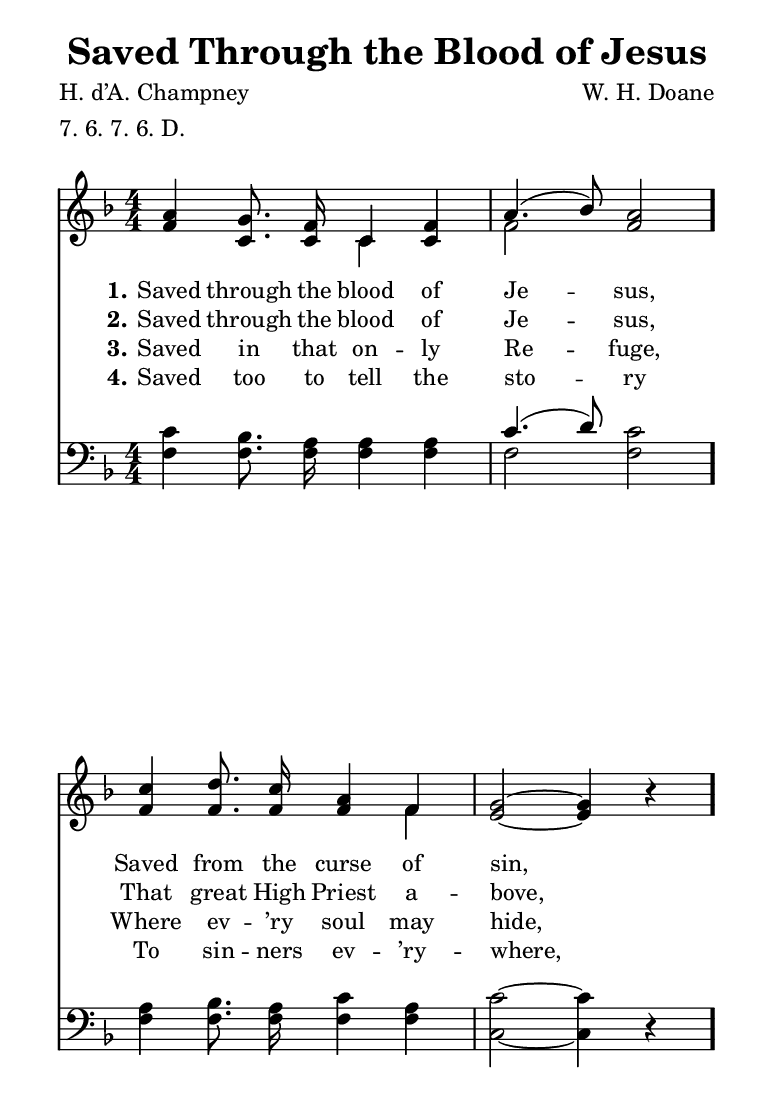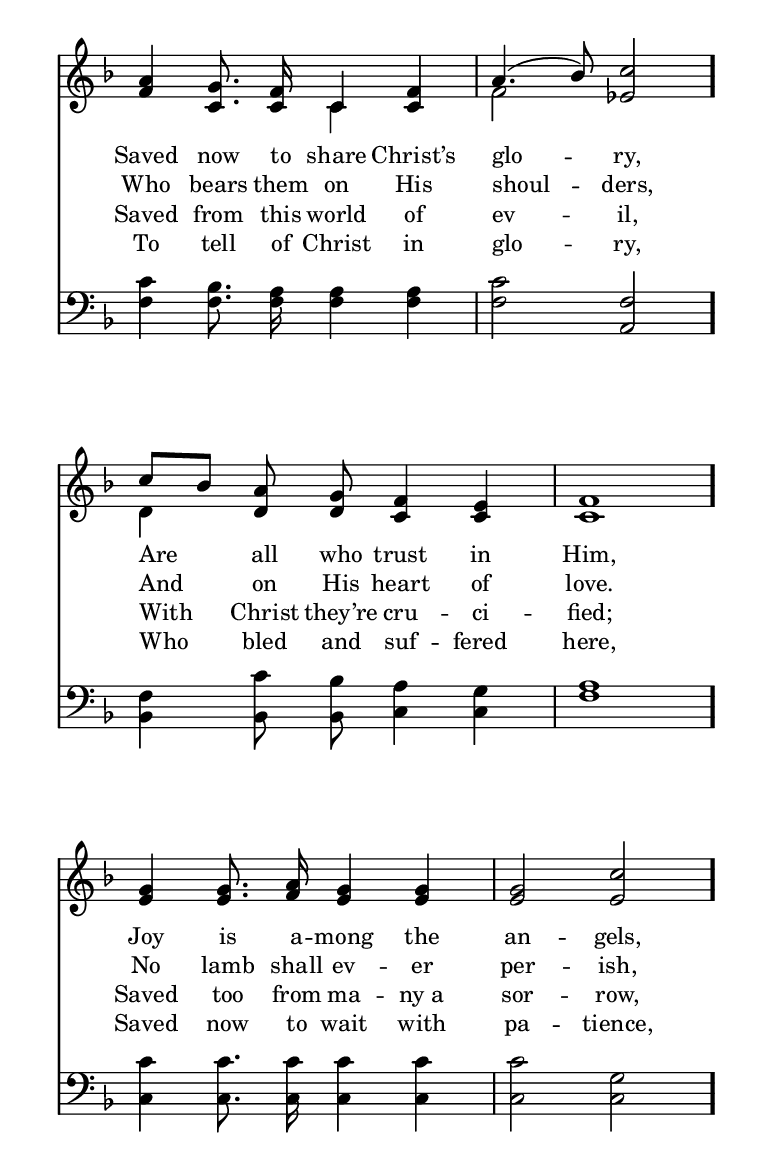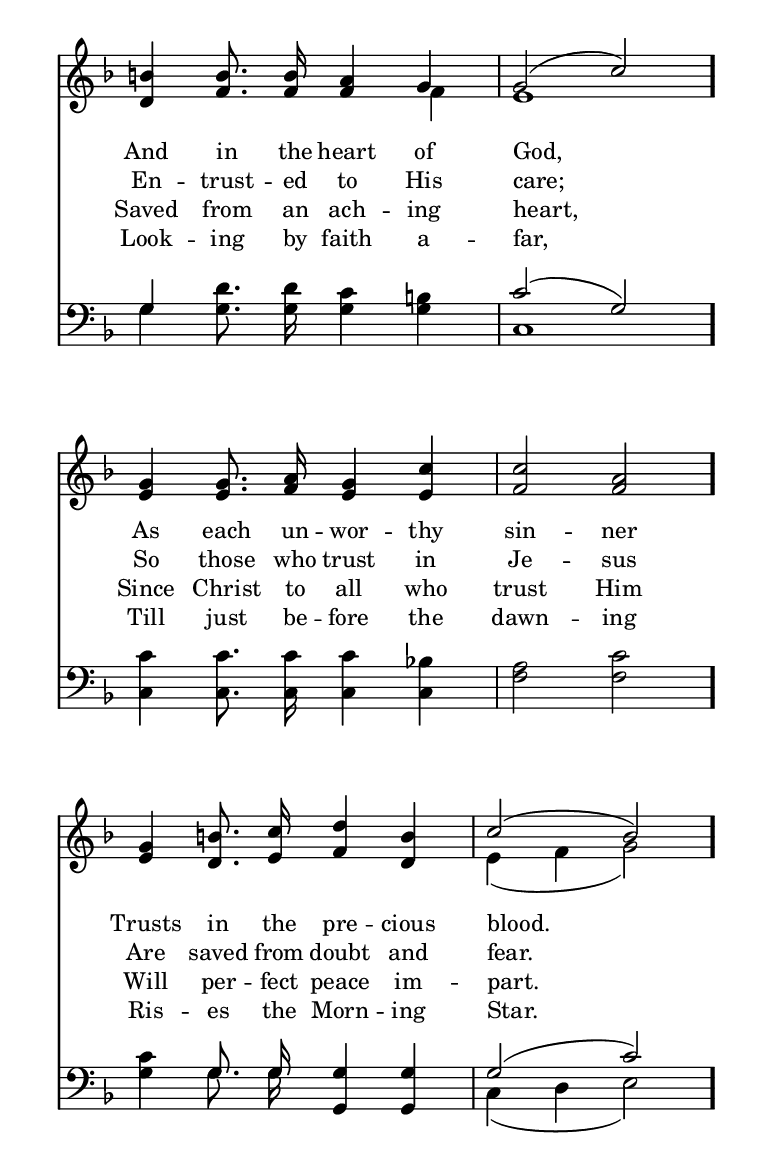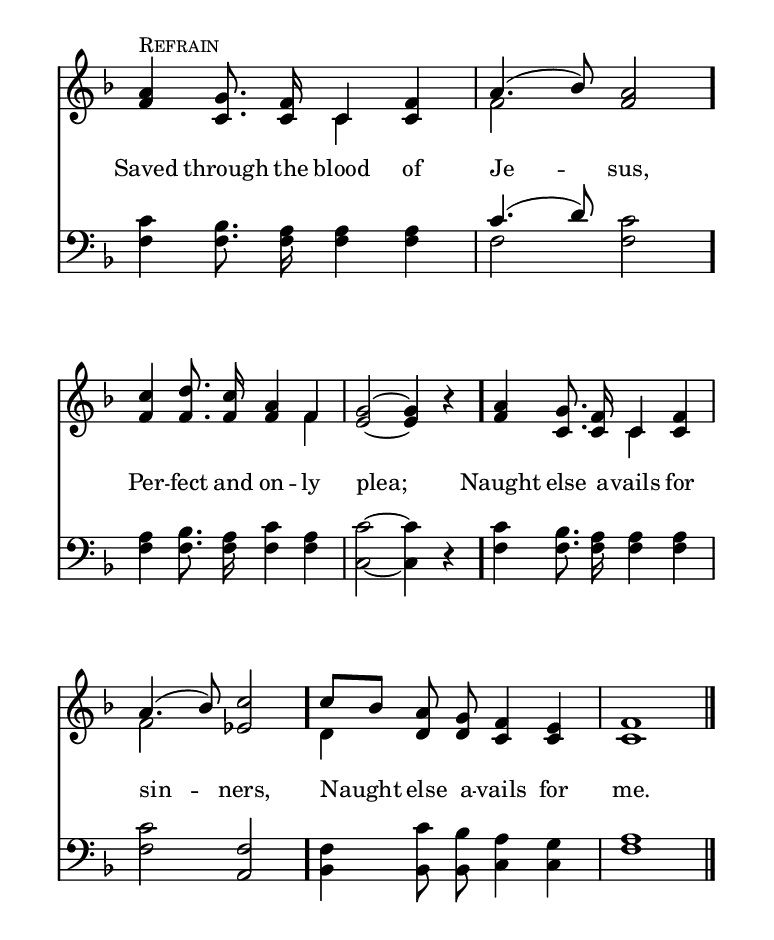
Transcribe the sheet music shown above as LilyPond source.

\include "common/global.ily"
\paper {
  \include "common/paper.ily"
  ragged-last-bottom = ##t
  systems-per-page = #(cond (is-eogsized 5) (#t #f))
  system-count = #(cond (is-eogsized 6) (#t #f))
}

\header{
  %gospel
  hymnnumber = "114"
  title = "Saved Through the Blood of Jesus"
  tunename = "Heart’s Refuge"
  meter = "7. 6. 7. 6. D."
  poet = "H. d’A. Champney"
  composer = "W. H. Doane"
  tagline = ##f
}

% for fermata in MIDI
ta = { \tempo 4=80 }
tb = { \tempo 4=40 }

global = {
  \include "common/overrides.ily"
  \override Staff.TimeSignature.style = #'numbered
  \time 4/4
  \override Score.MetronomeMark.transparent = ##t % hide all fermata changes too
  \ta
  \key f \major
  \autoBeamOff
}

notesSoprano = {
\global
\relative c'' {

  a4 g8. f16 c4 f | a4.( bes8) a2 |
  c4 d8. c16 a4 f | g2 ~ g4 r4 |

  a4 g8. f16 c4 f | a4.( bes8) c2 |
  c8[ bes] a g f4 e | f1 |

  g4 g8. a16 g4 g | g2 c |
  b4 b8. b16 a4 g | g2( c) |

  g4 g8. a16 g4 c | c2 a |
  g4 b8. c16 d4 b | c2( bes) |

  << s^\markup { \small \caps "Refrain" }
  { a4 g8. f16 c4 f | a4.( bes8) a2 | } >>
  c4 d8. c16 a4 f | g2 ~ g4 r4 |

  a4 g8. f16 c4 f | a4.( bes8) c2 |
  c8[ bes] a g f4 e | f1 |

  \bar "|."

}
}

notesAlto = {
\global
\relative e' {

  f4 c8. c16 c4 c | f2 f |
  f4 f8. f16 f4 f | e2 ~ e4 r4 |

  f4 c8. c16 c4 c | f2 ees |
  d4 d8 d c4 c | c1 |

  e4 e8. f16 e4 e | e2 e |
  d4 f8. f16 f4 f | e1 |

  e4 e8. f16 e4 e | f2 f |
  e4 d8. e16 f4 d | e4( f g2) |

  f4 c8. c16 c4 c | f2 f |
  f4 f8. f16 f4 f | e2 ~ e4 r4 |

  f4 c8. c16 c4 c | f2 ees |
  d4 d8 d c4 c | c1 |

}
}

notesTenor = {
\global
\relative a {

  c4 bes8. a16 a4 a | c4.( d8) c2 |
  a4 bes8. a16 c4 a | c2 ~ c4 r4 |

  c4 bes8. a16 a4 a | c2 f, |
  f4 c'8 bes a4 g | a1 |

  c4 c8. c16 c4 c | c2 g |
  g4 d'8. d16 c4 b | c2( g) |

  c4 c8. c16 c4 bes! | a2 c |
  c4 g8. g16 g4 g | g2( c) |

  c4 bes8. a16 a4 a | c4.( d8) c2 |
  a4 bes8. a16 c4 a | c2 ~ c4 r4 |

  c4 bes8. a16 a4 a | c2 f, |
  f4 c'8 bes a4 g | a1 |

}
}

notesBass = {
\global
\relative f {

  f4 f8. f16 f4 f | f2 f |
  f4 f8. f16 f4 f | c2 ~ c4 r4 |

  f4 f8. f16 f4 f | f2 a, |
  bes4 bes8 bes c4 c | f1 |

  c4 c8. c16 c4 c | c2 c |
  g'4 g8. g16 g4 g | c,1 |

  c4 c8. c16 c4 c | f2 f |
  g4 g8. g16 g,4 g | c4( d e2) |

  f4 f8. f16 f4 f | f2 f |
  f4 f8. f16 f4 f | c2 ~ c4 r4 |

  f4 f8. f16 f4 f | f2 a, |
  bes4 bes8 bes c4 c | f1 |

}
}

Refrain = \lyricmode {

Saved through the blood of Je -- sus, \bar "."
Per -- fect and on -- ly plea; \bar "."
Naught else a -- vails for sin -- ners, \bar "."
Naught else a -- vails for me. \bar "."

}

wordsA = \lyricmode {
\set stanza = "1."

Saved through the blood of Je -- sus, \bar "."
Saved from the curse of sin, \bar "."
Saved now to share Christ’s glo -- ry, \bar "."
Are all who trust in Him, \bar "."
Joy is a -- mong the an -- gels, \bar "."
And in the heart of God, \bar "."
As each un -- wor -- thy sin -- ner \bar "."
Trusts in the pre -- cious blood. \bar "."

}

wordsB = \lyricmode {
\set stanza = "2."

Saved through the blood of Je -- sus,
That great High Priest a -- bove,
Who bears them on His shoul -- ders,
And on His heart of love.
No lamb shall ev -- er per -- ish,
En -- trust -- ed to His care;
So those who trust in Je -- sus
Are saved from doubt and fear.

\Refrain

}

wordsC = \lyricmode {
\set stanza = "3."

Saved in that on -- ly Re -- fuge,
Where ev -- ’ry soul may hide,
Saved from this world of ev -- il,
With Christ they’re cru -- ci -- fied;
Saved too from ma -- ny_a sor -- row,
Saved from an ach -- ing heart,
Since Christ to all who trust Him
Will per -- fect peace im -- part.

}

wordsD = \lyricmode {
\set stanza = "4."

Saved too to tell the sto -- ry
To sin -- ners ev -- ’ry -- where,
To tell of Christ in glo -- ry,
Who bled and suf -- fered here,
Saved now to wait with pa -- tience,
Look -- ing by faith a -- far,
Till just be -- fore the dawn -- ing
Ris -- es the Morn -- ing Star.

}

\score {
  \context ChoirStaff <<
    \context Staff = upper <<
      \set Staff.autoBeaming = ##f
      \set ChoirStaff.systemStartDelimiter = #'SystemStartBar
      \set ChoirStaff.printPartCombineTexts = ##f
      \partcombine #'(2 . 9) \notesSoprano \notesAlto
      \context NullVoice = sopranos { \voiceOne << \notesSoprano >> }
      \context NullVoice = altos { \voiceTwo << \notesAlto >> }
      \context Lyrics = one   \lyricsto sopranos \wordsA
      \context Lyrics = two   \lyricsto sopranos \wordsB
      \context Lyrics = three \lyricsto sopranos \wordsC
      \context Lyrics = four  \lyricsto sopranos \wordsD
    >>
    \context Staff = men <<
      \set Staff.autoBeaming = ##f
      \clef bass
      \set ChoirStaff.printPartCombineTexts = ##f
      \partcombine #'(2 . 9) \notesTenor \notesBass
      \context NullVoice = tenors { \voiceOne << \notesTenor >> }
      \context NullVoice = basses { \voiceTwo << \notesBass >> }
    >>
  >>
  \layout {
    \include "common/layout.ily"
  }
  \midi{
    \include "common/midi.ily"
  }
}

\version "2.19.49"  % necessary for upgrading to future LilyPond versions.

% vi:set et ts=2 sw=2 ai nocindent syntax=lilypond:
